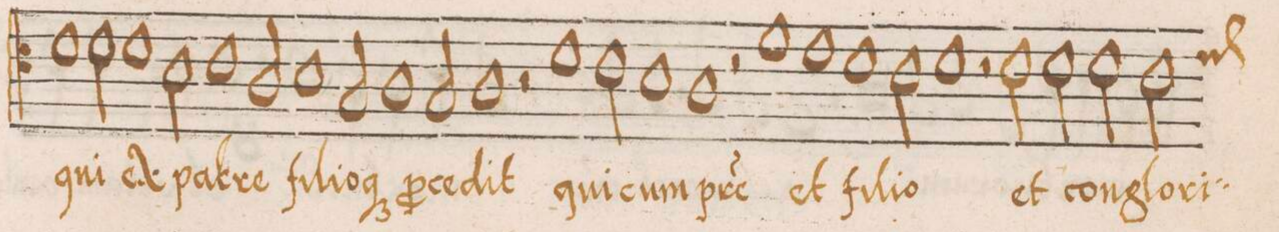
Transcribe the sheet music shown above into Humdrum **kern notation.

**kern	**text
*I"ALTVS	*
*clefC4	*
*k[]	*
*met(C|)	*
*M2/1	*
1d\	qui
=134-	=134-
2d\	ex
1d	pa-
=135-	=135-
2B\	-tre
1c	fi-
2A/	-li-
=136-	=136-
1B	-o-
2G/	-q(ue)
1A\	p(ro)-
=137-	=137-
2G/	-ce-
1A	-dit
=138-	=138-
2r	.
1d	qui
2c\	cum
=139-	=139-
1B	p(at)-
1A	-re
=140-	=140-
2rd	.
1f	et
1e\	.
=141-	=141-
1d	fi-
2c\	-li-
=142-	=142-
1d	-o
2rd	.
2d\	et
=143-	=143-
2d\	con-
2d\	-glo-
*custos:e	*
2c\	-ri-
*-	*-
